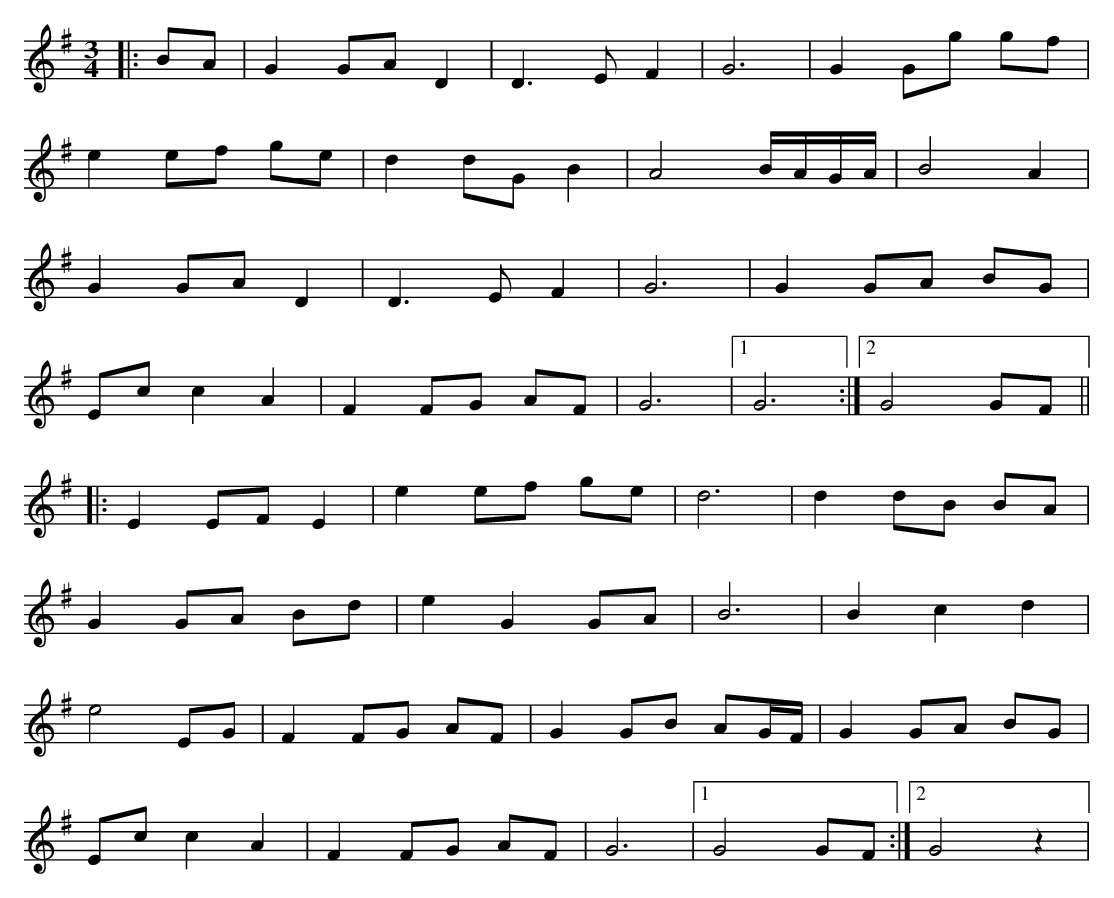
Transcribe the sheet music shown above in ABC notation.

X:1
M:3/4
K:G
|:BA|G2 GA D2|D3 E F2|G6|G2 Gg gf|
e2 ef ge|d2 dG B2|A4 B/A/G/A/|B4 A2|
G2 GA D2|D3 E F2|G6|G2 GA BG|
Ec c2 A2|F2 FG AF|G6|1 G6:|2 G4 GF||
|:E2 EF E2|e2 ef ge|d6|d2 dB BA|
G2 GA Bd|e2 G2 GA|B6|B2 c2 d2|
e4 EG|F2 FG AF|G2 GB AG/F/|G2 GA BG|
Ec c2 A2|F2 FG AF|G6|1 G4 GF:|2 G4 z2|
